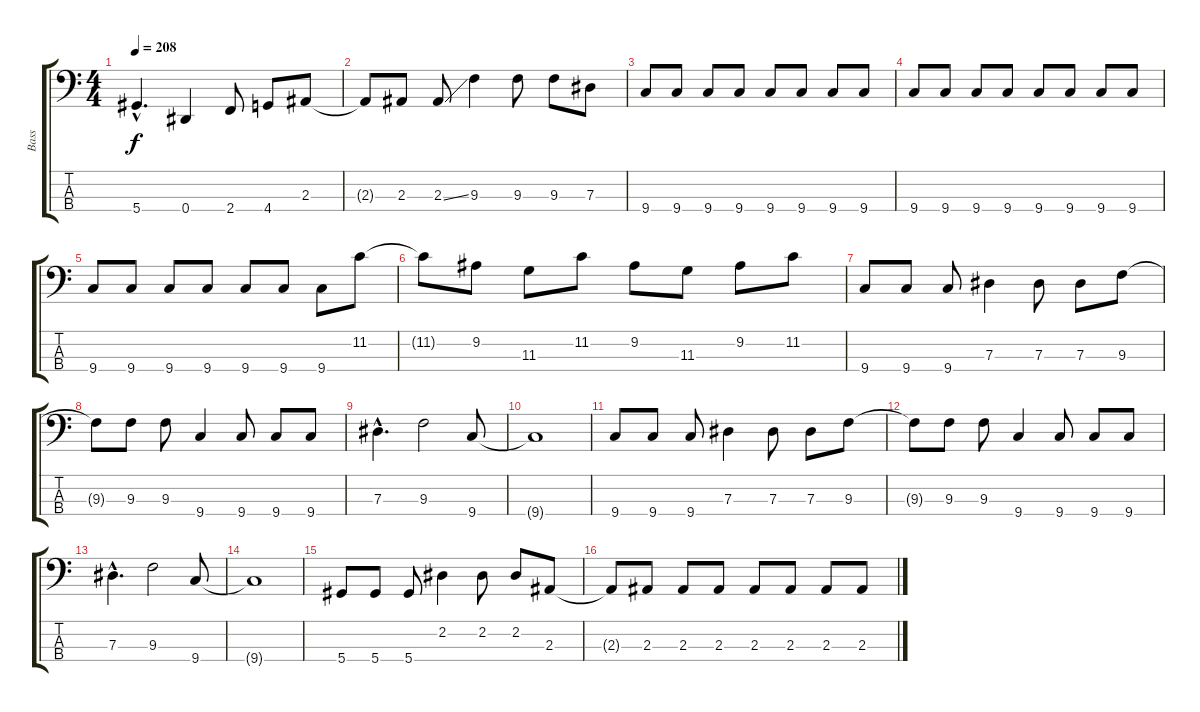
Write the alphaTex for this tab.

\track ("Bass" "Bass") {instrument electricbasspick}
\staff {score tabs}
\tuning (Gb2 Db2 Ab1 Eb1) {hide}
\ts (4 4)
\tempo 208
\clef f4
\ks c
5.4{hac}.4{d dy f} 0.4.4 2.4.8 4.4.8 2.3.8 |
2.3{t}.8 2.3.8 2.3{ss}.8 9.3.4 9.3.8 9.3.8 7.3.8 |
9.4.8 9.4.8 9.4.8 9.4.8 9.4.8 9.4.8 9.4.8 9.4.8 |
9.4.8 9.4.8 9.4.8 9.4.8 9.4.8 9.4.8 9.4.8 9.4.8 |
9.4.8 9.4.8 9.4.8 9.4.8 9.4.8 9.4.8 9.4.8 11.2.8 |
11.2{t}.8 9.2.8 11.3.8 11.2.8 9.2.8 11.3.8 9.2.8 11.2.8 |
9.4.8 9.4.8 9.4.8 7.3.4 7.3.8 7.3.8 9.3.8 |
9.3{t}.8 9.3.8 9.3.8 9.4.4 9.4.8 9.4.8 9.4.8 |
7.3{hac}.4{d} 9.3.2 9.4.8 |
9.4{t}.1 |
9.4.8 9.4.8 9.4.8 7.3.4 7.3.8 7.3.8 9.3.8 |
9.3{t}.8 9.3.8 9.3.8 9.4.4 9.4.8 9.4.8 9.4.8 |
7.3{hac}.4{d} 9.3.2 9.4.8 |
9.4{t}.1 |
5.4.8 5.4.8 5.4.8 2.2.4 2.2.8 2.2.8 2.3.8 |
2.3{t}.8 2.3.8 2.3.8 2.3.8 2.3.8 2.3.8 2.3.8 2.3.8
